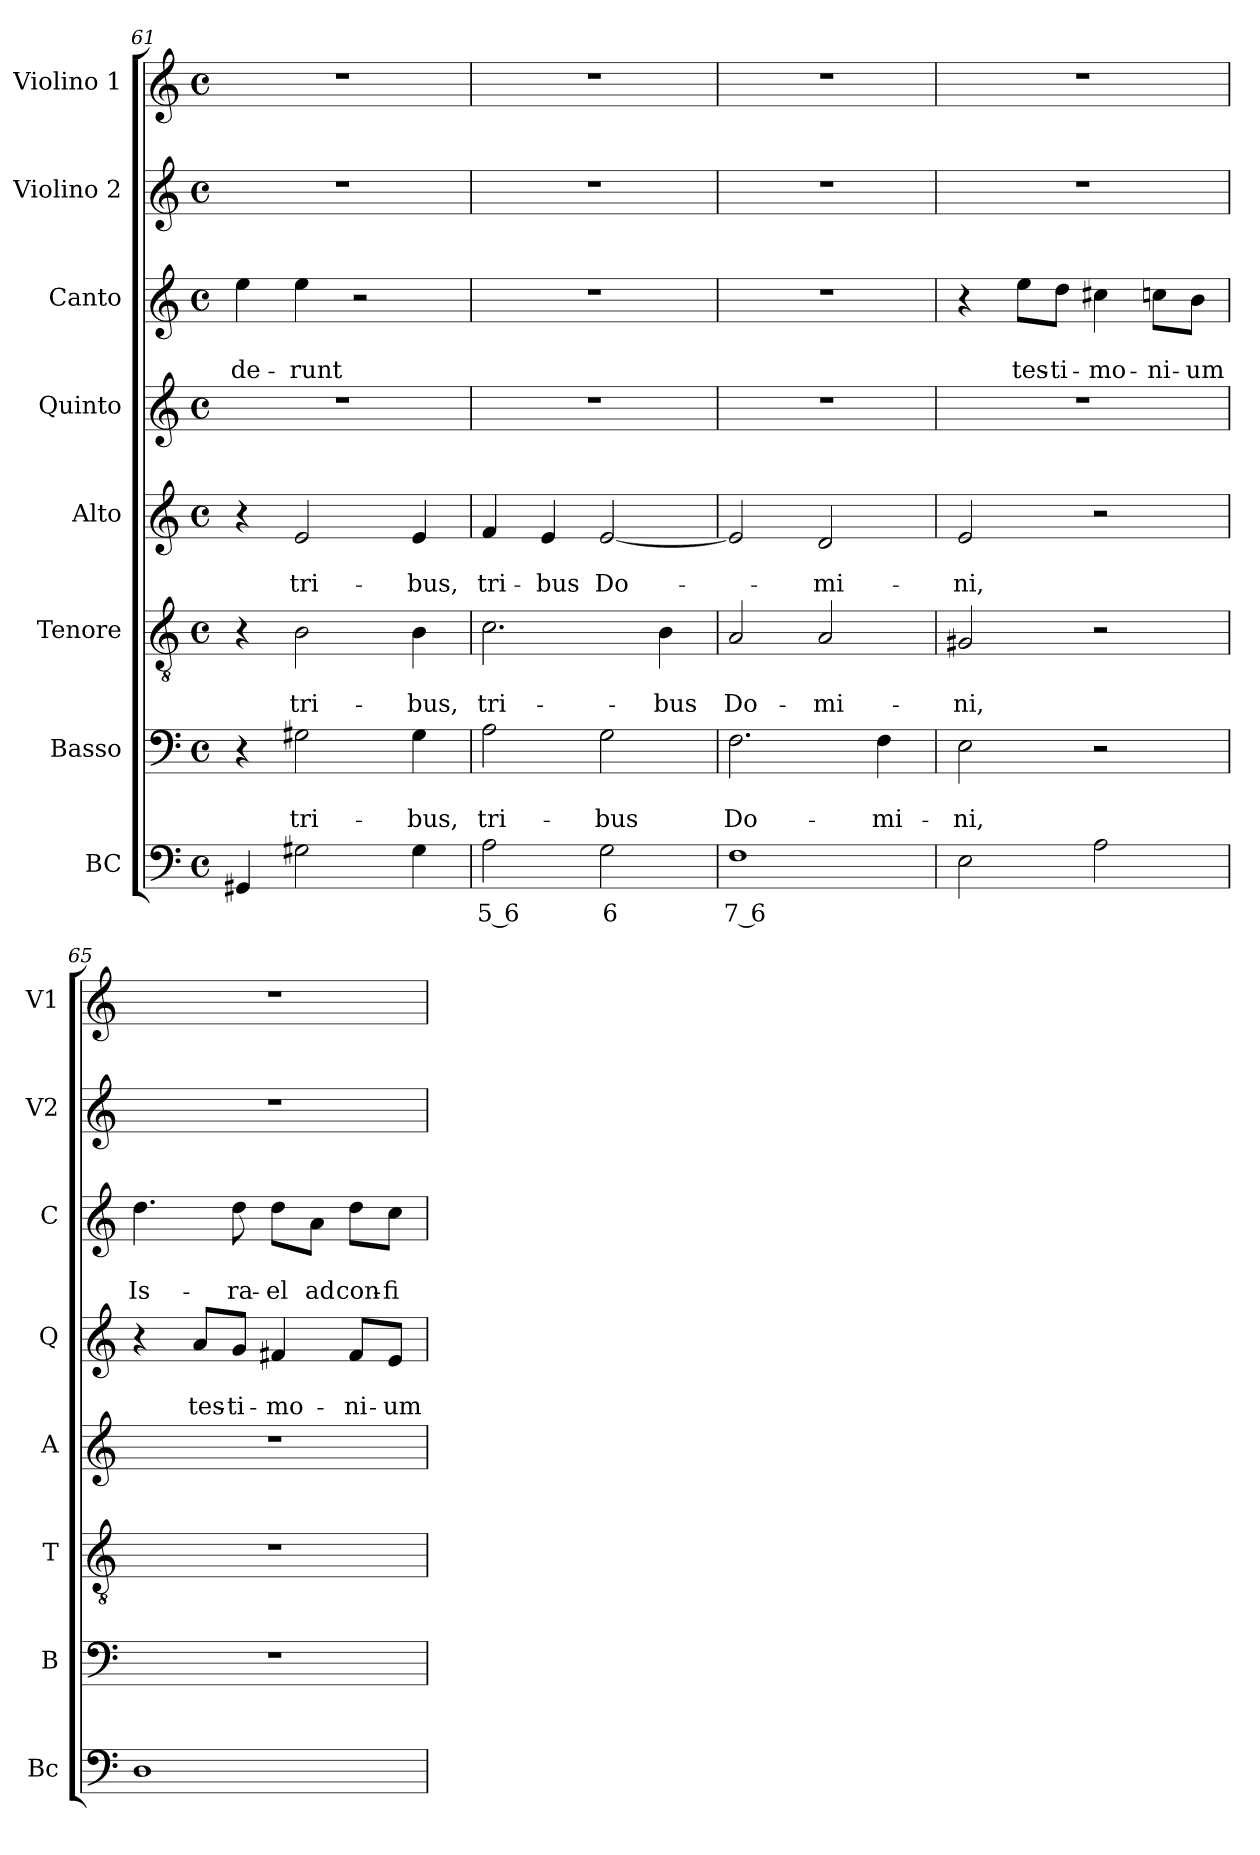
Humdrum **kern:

**kern	**text	**kern	**text	**text	**kern	**text	**text	**kern	**text	**text	**kern	**text	**text	**kern	**text	**text	**kern	**kern
*part8	*part8	*part7	*part7	*part7	*part6	*part6	*part6	*part5	*part5	*part5	*part4	*part4	*part4	*part3	*part3	*part3	*part2	*part1
*staff8	*staff8	*staff7	*staff7	*staff7	*staff6	*staff6	*staff6	*staff5	*staff5	*staff5	*staff4	*staff4	*staff4	*staff3	*staff3	*staff3	*staff2	*staff1
*I"BC	*	*I"Basso	*	*	*I"Tenore	*	*	*I"Alto	*	*	*I"Quinto	*	*	*I"Canto	*	*	*I"Violino 2	*I"Violino 1
*I'Bc	*	*I'B	*	*	*I'T	*	*	*I'A	*	*	*I'Q	*	*	*I'C	*	*	*I'V2	*I'V1
*clefF4	*	*clefF4	*	*	*clefGv2	*	*	*clefG2	*	*	*clefG2	*	*	*clefG2	*	*	*clefG2	*clefG2
*k[]	*	*k[]	*	*	*k[]	*	*	*k[]	*	*	*k[]	*	*	*k[]	*	*	*k[]	*k[]
*C:	*	*C:	*	*	*C:	*	*	*C:	*	*	*C:	*	*	*C:	*	*	*C:	*C:
*M4/4	*	*M4/4	*	*	*M4/4	*	*	*M4/4	*	*	*M4/4	*	*	*M4/4	*	*	*M4/4	*M4/4
*met(c)	*	*met(c)	*	*	*met(c)	*	*	*met(c)	*	*	*met(c)	*	*	*met(c)	*	*	*met(c)	*met(c)
=61	=61	=61	=61	=61	=61	=61	=61	=61	=61	=61	=61	=61	=61	=61	=61	=61	=61	=61
!	!	!	!	!	!	!	!	!	!	!	!	!	!	!	!	!LO:LY:b	!	!
4GG#X/	.	4r	.	.	4r	.	.	4r	.	.	1r	.	.	4ee\	.	-de-	1r	1r
!	!	!	!	!LO:LY:b	!	!	!LO:LY:b	!	!	!LO:LY:b	!	!	!	!	!	!LO:LY:b	!	!
2G#X\	.	2G#X\	.	tri-	2B\	.	tri-	2e/	.	tri-	.	.	.	4ee\	.	-runt	.	.
.	.	.	.	.	.	.	.	.	.	.	.	.	.	2r	.	.	.	.
!	!	!	!	!LO:LY:b	!	!	!LO:LY:b	!	!	!LO:LY:b	!	!	!	!	!	!	!	!
4G#\	.	4G#\	.	-bus,	4B\	.	-bus,	4e/	.	-bus,	.	.	.	.	.	.	.	.
!!LO:PB:g=z
=62	=62	=62	=62	=62	=62	=62	=62	=62	=62	=62	=62	=62	=62	=62	=62	=62	=62	=62
!	!LO:LY:b	!	!	!LO:LY:b	!	!	!LO:LY:b	!	!	!LO:LY:b	!	!	!	!	!	!	!	!
2A\	5 6	2A\	.	tri-	2.c\	.	tri-	4f/	.	tri-	1r	.	.	1r	.	.	1r	1r
!	!	!	!	!	!	!	!	!	!	!LO:LY:b	!	!	!	!	!	!	!	!
.	.	.	.	.	.	.	.	4e/	.	-bus	.	.	.	.	.	.	.	.
!	!LO:LY:b	!	!	!LO:LY:b	!	!	!	!	!	!LO:LY:b	!	!	!	!	!	!	!	!
2G\	6	2G\	.	-bus	.	.	.	[2e/	.	Do-	.	.	.	.	.	.	.	.
!	!	!	!	!	!	!	!LO:LY:b	!	!	!	!	!	!	!	!	!	!	!
.	.	.	.	.	4B\	.	-bus	.	.	.	.	.	.	.	.	.	.	.
=63	=63	=63	=63	=63	=63	=63	=63	=63	=63	=63	=63	=63	=63	=63	=63	=63	=63	=63
!	!LO:LY:b	!	!	!LO:LY:b	!	!	!LO:LY:b	!	!	!	!	!	!	!	!	!	!	!
1F	7 6	2.F\	.	Do-	2A/	.	Do-	2e/]	.	.	1r	.	.	1r	.	.	1r	1r
!	!	!	!	!	!	!	!LO:LY:b	!	!	!LO:LY:b	!	!	!	!	!	!	!	!
.	.	.	.	.	2A/	.	-mi-	2d/	.	-mi-	.	.	.	.	.	.	.	.
!	!	!	!	!LO:LY:b	!	!	!	!	!	!	!	!	!	!	!	!	!	!
.	.	4F\	.	-mi-	.	.	.	.	.	.	.	.	.	.	.	.	.	.
=64	=64	=64	=64	=64	=64	=64	=64	=64	=64	=64	=64	=64	=64	=64	=64	=64	=64	=64
!	!	!	!	!LO:LY:b	!	!	!LO:LY:b	!	!	!LO:LY:b	!	!	!	!	!	!	!	!
2E\	.	2E\	.	-ni,	2G#X/	.	-ni,	2e/	.	-ni,	1r	.	.	4r	.	.	1r	1r
!	!	!	!	!	!	!	!	!	!	!	!	!	!	!	!	!LO:LY:b	!	!
.	.	.	.	.	.	.	.	.	.	.	.	.	.	8ee\L	.	tes-	.	.
!	!	!	!	!	!	!	!	!	!	!	!	!	!	!	!	!LO:LY:b	!	!
.	.	.	.	.	.	.	.	.	.	.	.	.	.	8dd\J	.	-ti-	.	.
!	!	!	!	!	!	!	!	!	!	!	!	!	!	!	!	!LO:LY:b	!	!
2A\	.	2r	.	.	2r	.	.	2r	.	.	.	.	.	4cc#X\	.	-mo-	.	.
!	!	!	!	!	!	!	!	!	!	!	!	!	!	!	!	!LO:LY:b	!	!
.	.	.	.	.	.	.	.	.	.	.	.	.	.	8ccn\L	.	-ni-	.	.
!	!	!	!	!	!	!	!	!	!	!	!	!	!	!	!	!LO:LY:b	!	!
.	.	.	.	.	.	.	.	.	.	.	.	.	.	8b\J	.	-um	.	.
=65	=65	=65	=65	=65	=65	=65	=65	=65	=65	=65	=65	=65	=65	=65	=65	=65	=65	=65
!	!	!	!	!	!	!	!	!	!	!	!	!	!	!	!	!LO:LY:b	!	!
1D	.	1r	.	.	1r	.	.	1r	.	.	4r	.	.	4.dd\	.	Is-	1r	1r
!	!	!	!	!	!	!	!	!	!	!	!	!	!LO:LY:b	!	!	!	!	!
.	.	.	.	.	.	.	.	.	.	.	8a/L	.	tes-	.	.	.	.	.
!	!	!	!	!	!	!	!	!	!	!	!	!	!LO:LY:b	!	!	!LO:LY:b	!	!
.	.	.	.	.	.	.	.	.	.	.	8g/J	.	-ti-	8dd\	.	-ra-	.	.
!	!	!	!	!	!	!	!	!	!	!	!	!	!LO:LY:b	!	!	!LO:LY:b	!	!
.	.	.	.	.	.	.	.	.	.	.	4f#X/	.	-mo-	8dd\L	.	-el	.	.
!	!	!	!	!	!	!	!	!	!	!	!	!	!	!	!	!LO:LY:b	!	!
.	.	.	.	.	.	.	.	.	.	.	.	.	.	8a\J	.	ad	.	.
!	!	!	!	!	!	!	!	!	!	!	!	!	!LO:LY:b	!	!	!LO:LY:b	!	!
.	.	.	.	.	.	.	.	.	.	.	8f#/L	.	-ni-	8dd\L	.	con-	.	.
!	!	!	!	!	!	!	!	!	!	!	!	!	!LO:LY:b	!	!	!LO:LY:b	!	!
.	.	.	.	.	.	.	.	.	.	.	8e/J	.	-um	8cc\J	.	-fi-	.	.
=	=	=	=	=	=	=	=	=	=	=	=	=	=	=	=	=	=	=
*-	*-	*-	*-	*-	*-	*-	*-	*-	*-	*-	*-	*-	*-	*-	*-	*-	*-	*-
